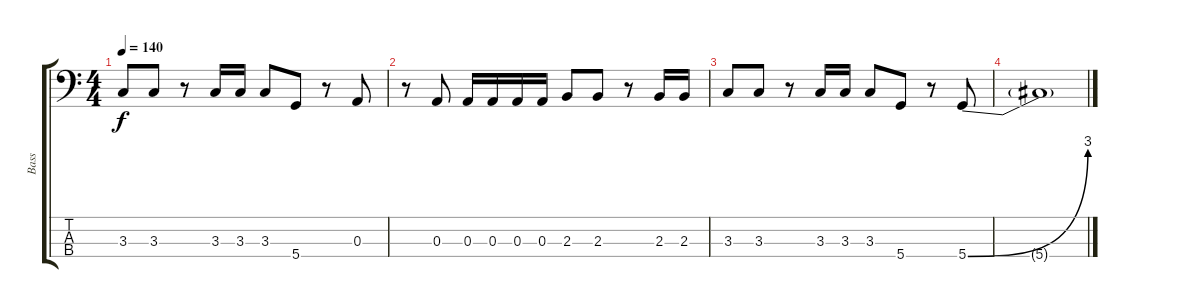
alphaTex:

\track ("Bass" "Bass") {instrument slapbass1}
\staff {score tabs}
\tuning (G2 D2 A1 D1) {hide}
\ts (4 4)
\tempo 140
\clef f4
\ks c
3.3.8{dy f} 3.3.8 r.8 3.3.16 3.3.16 3.3.8 5.4.8 r.8 0.3.8 |
r.8 0.3.8 0.3.16 0.3.16 0.3.16 0.3.16 2.3.8 2.3.8 r.8 2.3.16 2.3.16 |
3.3.8 3.3.8 r.8 3.3.16 3.3.16 3.3.8 5.4.8 r.8 5.4{be (bend 0 0 60 12)}.8 |
5.4{t}.1
